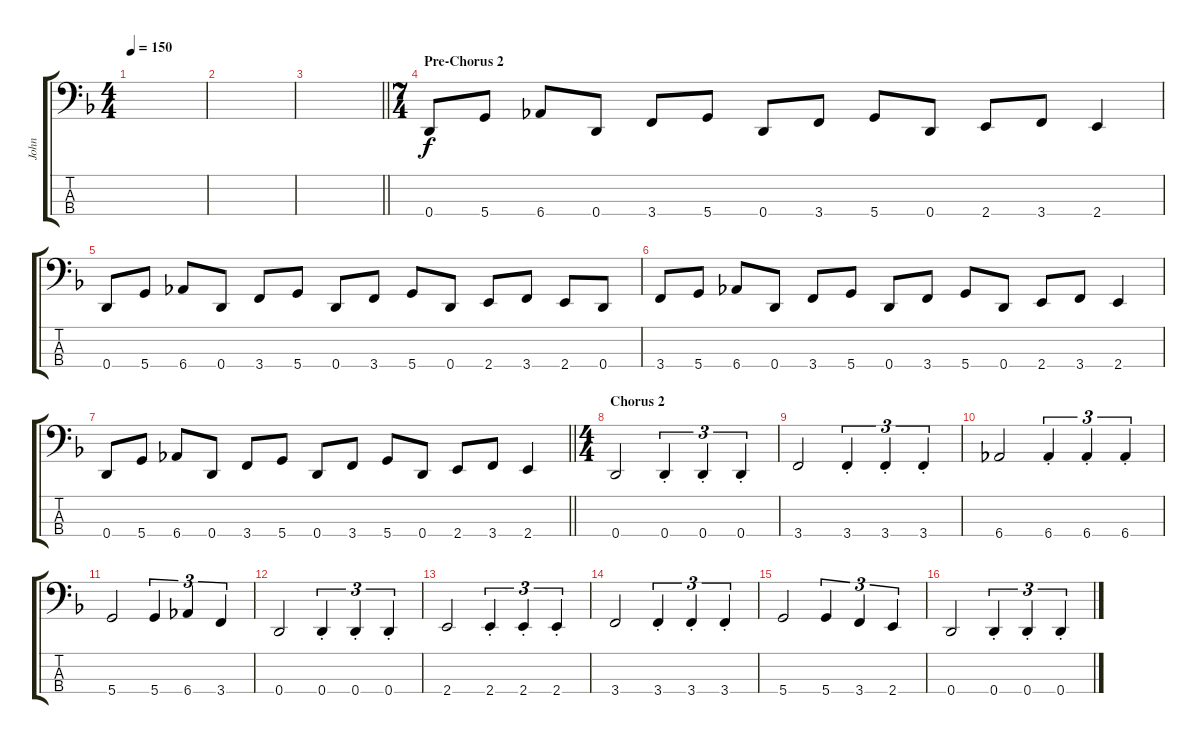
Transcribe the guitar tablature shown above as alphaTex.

\track ("John" "John") {instrument electricbassfinger}
\staff {score tabs}
\tuning (G2 D2 A1 D1) {hide}
\ts (4 4)
\tempo 150
\clef f4
\ks dminor
|
|
\barLineRight lightlight
|
\ts (7 4)
\section ("" "Pre-Chorus 2")
0.4.8 5.4.8 6.4.8 0.4.8 3.4.8 5.4.8 0.4.8 3.4.8 5.4.8 0.4.8 2.4.8 3.4.8 2.4.4 |
0.4.8 5.4.8 6.4.8 0.4.8 3.4.8 5.4.8 0.4.8 3.4.8 5.4.8 0.4.8 2.4.8 3.4.8 2.4.8 0.4.8 |
3.4.8 5.4.8 6.4.8 0.4.8 3.4.8 5.4.8 0.4.8 3.4.8 5.4.8 0.4.8 2.4.8 3.4.8 2.4.4 |
\barLineRight lightlight
0.4.8 5.4.8 6.4.8 0.4.8 3.4.8 5.4.8 0.4.8 3.4.8 5.4.8 0.4.8 2.4.8 3.4.8 2.4.4 |
\ts (4 4)
\section ("" "Chorus 2")
0.4.2 0.4{st}.4{tu (3 2)} 0.4{st}.4{tu (3 2)} 0.4{st}.4{tu (3 2)} |
3.4.2 3.4{st}.4{tu (3 2)} 3.4{st}.4{tu (3 2)} 3.4{st}.4{tu (3 2)} |
6.4.2 6.4{st}.4{tu (3 2)} 6.4{st}.4{tu (3 2)} 6.4{st}.4{tu (3 2)} |
5.4.2 5.4.4{tu (3 2)} 6.4.4{tu (3 2)} 3.4.4{tu (3 2)} |
0.4.2 0.4{st}.4{tu (3 2)} 0.4{st}.4{tu (3 2)} 0.4{st}.4{tu (3 2)} |
2.4.2 2.4{st}.4{tu (3 2)} 2.4{st}.4{tu (3 2)} 2.4{st}.4{tu (3 2)} |
3.4.2 3.4{st}.4{tu (3 2)} 3.4{st}.4{tu (3 2)} 3.4{st}.4{tu (3 2)} |
5.4.2 5.4.4{tu (3 2)} 3.4.4{tu (3 2)} 2.4.4{tu (3 2)} |
0.4.2 0.4{st}.4{tu (3 2)} 0.4{st}.4{tu (3 2)} 0.4{st}.4{tu (3 2)}
